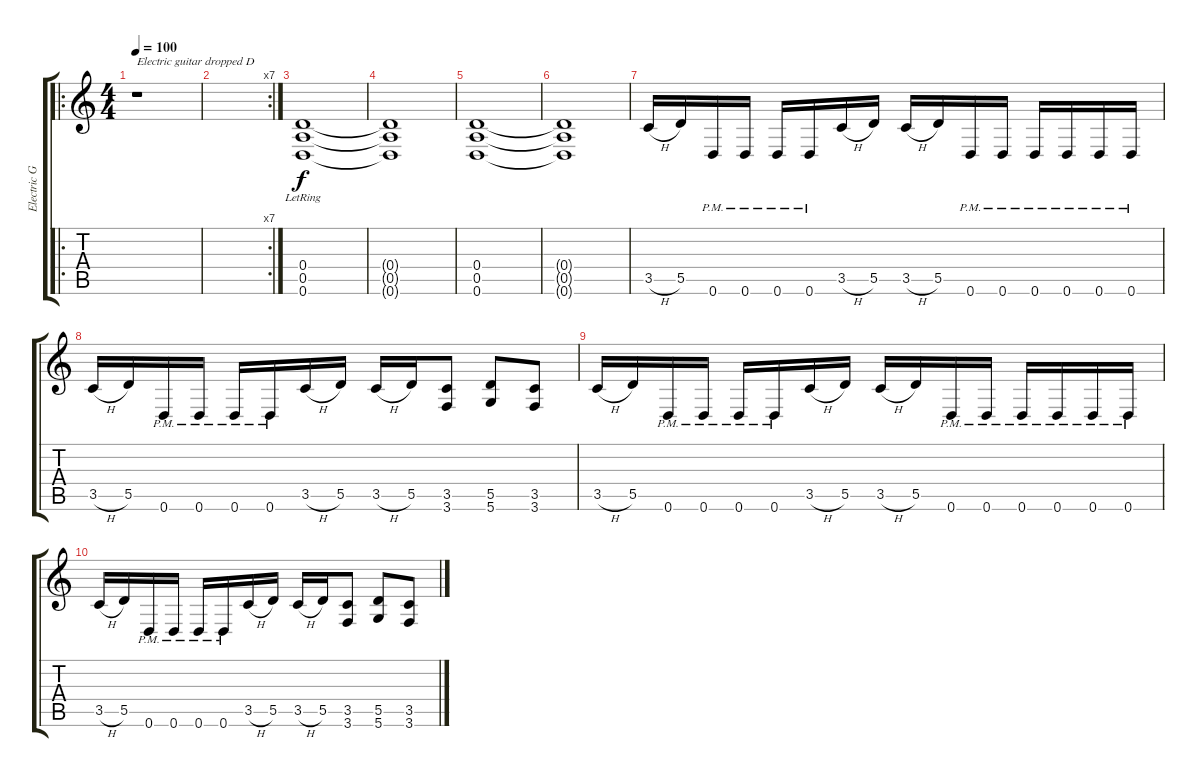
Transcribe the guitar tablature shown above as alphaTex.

\track ("Electric Guitar Dropped D" "Electric G") {instrument overdrivenguitar}
\staff {score tabs}
\tuning (E4 B3 G3 D3 A2 D2) {hide}
\ro
\ts (4 4)
\tempo 100
\clef g2
\ks c
r.1{txt "Electric guitar dropped D" dy f instrument overdrivenguitar} |
\rc 7
|
(0.4{lr} 0.5{lr} 0.6{lr}).1 |
(0.4{t} 0.5{t} 0.6{t}).1 |
(0.4 0.5 0.6).1 |
(0.4{t} 0.5{t} 0.6{t}).1 |
3.5{h}.16 5.5.16 0.6{pm}.16 0.6{pm}.16 0.6{pm}.16 0.6{pm}.16 3.5{h}.16 5.5.16 3.5{h}.16 5.5.16 0.6{pm}.16 0.6{pm}.16 0.6{pm}.16 0.6{pm}.16 0.6{pm}.16 0.6{pm}.16 |
3.5{h}.16 5.5.16 0.6{pm}.16 0.6{pm}.16 0.6{pm}.16 0.6{pm}.16 3.5{h}.16 5.5.16 3.5{h}.16 5.5.16 (3.5 3.6).8 (5.5 5.6).8 (3.5 3.6).8 |
3.5{h}.16 5.5.16 0.6{pm}.16 0.6{pm}.16 0.6{pm}.16 0.6{pm}.16 3.5{h}.16 5.5.16 3.5{h}.16 5.5.16 0.6{pm}.16 0.6{pm}.16 0.6{pm}.16 0.6{pm}.16 0.6{pm}.16 0.6{pm}.16 |
3.5{h}.16 5.5.16 0.6{pm}.16 0.6{pm}.16 0.6{pm}.16 0.6{pm}.16 3.5{h}.16 5.5.16 3.5{h}.16 5.5.16 (3.5 3.6).8 (5.5 5.6).8 (3.5 3.6).8
